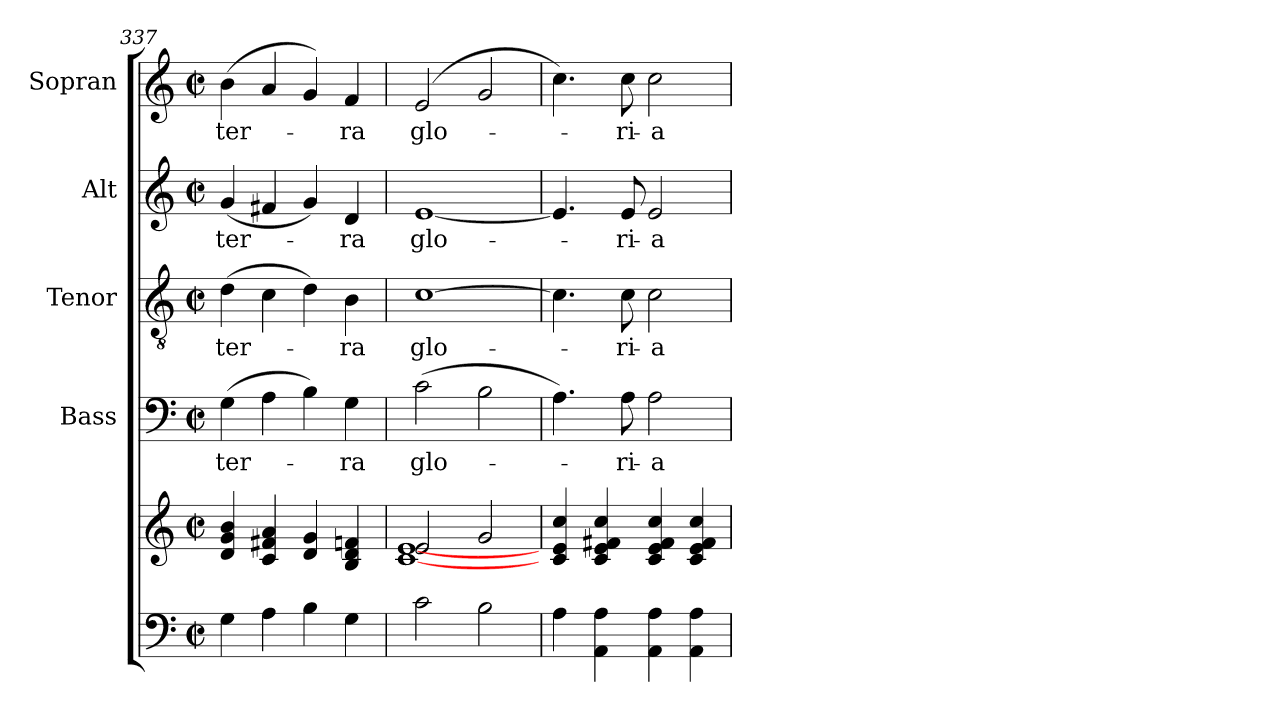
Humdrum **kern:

**kern	**kern	**kern	**text	**kern	**text	**kern	**text	**kern	**text
*part5	*part5	*part4	*part4	*part3	*part3	*part2	*part2	*part1	*part1
*staff6	*staff5	*staff4	*staff4	*staff3	*staff3	*staff2	*staff2	*staff1	*staff1
*	*	*I"Bass	*	*I"Tenor	*	*I"Alt	*	*I"Sopran	*
*	*	*I'B.	*	*I'T.	*	*I'A.	*	*I'S.	*
*clefF4	*clefG2	*clefF4	*	*clefGv2	*	*clefG2	*	*clefG2	*
*k[]	*k[]	*k[]	*	*k[]	*	*k[]	*	*k[]	*
*C:	*C:	*C:	*	*C:	*	*C:	*	*C:	*
*M2/2	*M2/2	*M2/2	*	*M2/2	*	*M2/2	*	*M2/2	*
*met(c|)	*met(c|)	*met(c|)	*	*met(c|)	*	*met(c|)	*	*met(c|)	*
=337	=337	=337	=337	=337	=337	=337	=337	=337	=337
!	!	!	!LO:LY:b	!	!LO:LY:b	!	!LO:LY:b	!	!LO:LY:b
4G\	4d/ 4g/ 4b/	(>4G\	ter-	(>4d\	ter-	(<4g/	ter-	(>4b\	ter-
4A\	4c/ 4f#X/ 4a/	4A\	.	4c\	.	4f#X/	.	4a/	.
4B\	4d/ 4g/	4B\)	.	4d\)	.	4g/)	.	4g/)	.
!	!	!	!LO:LY:b	!	!LO:LY:b	!	!LO:LY:b	!	!LO:LY:b
4G\	4B/ 4d/ 4fn/	4G\	-ra	4B\	-ra	4d/	-ra	4f/	-ra
=338	=338	=338	=338	=338	=338	=338	=338	=338	=338
*	*^	*	*	*	*	*	*	*	*
!	!	!	!	!LO:LY:b	!	!LO:LY:b	!	!LO:LY:b	!	!LO:LY:b
2c\	2e/	[<1c [<1e	(>2c\	glo-	[1c	glo-	[1e	glo-	(>2e/	glo-
2B\	2g/	.	2B\	.	.	.	.	.	2g/	.
*	*v	*v	*	*	*	*	*	*	*	*
=339	=339	=339	=339	=339	=339	=339	=339	=339	=339
4A\	4c/ 4e/ 4cc/	4.A\)	.	4.c\]	.	4.e/]	.	4.cc\)	.
4AA\ 4A\	4c/ 4e/ 4f#X/ 4cc/	.	.	.	.	.	.	.	.
!	!	!	!LO:LY:b	!	!LO:LY:b	!	!LO:LY:b	!	!LO:LY:b
.	.	8A\	-ri-	8c\	-ri-	8e/	-ri-	8cc\	-ri-
!	!	!	!LO:LY:b	!	!LO:LY:b	!	!LO:LY:b	!	!LO:LY:b
4AA\ 4A\	4c/ 4e/ 4f#/ 4cc/	2A\	-a	2c\	-a	2e/	-a	2cc\	-a
4AA\ 4A\	4c/ 4e/ 4f#/ 4cc/	.	.	.	.	.	.	.	.
=	=	=	=	=	=	=	=	=	=
*-	*-	*-	*-	*-	*-	*-	*-	*-	*-
